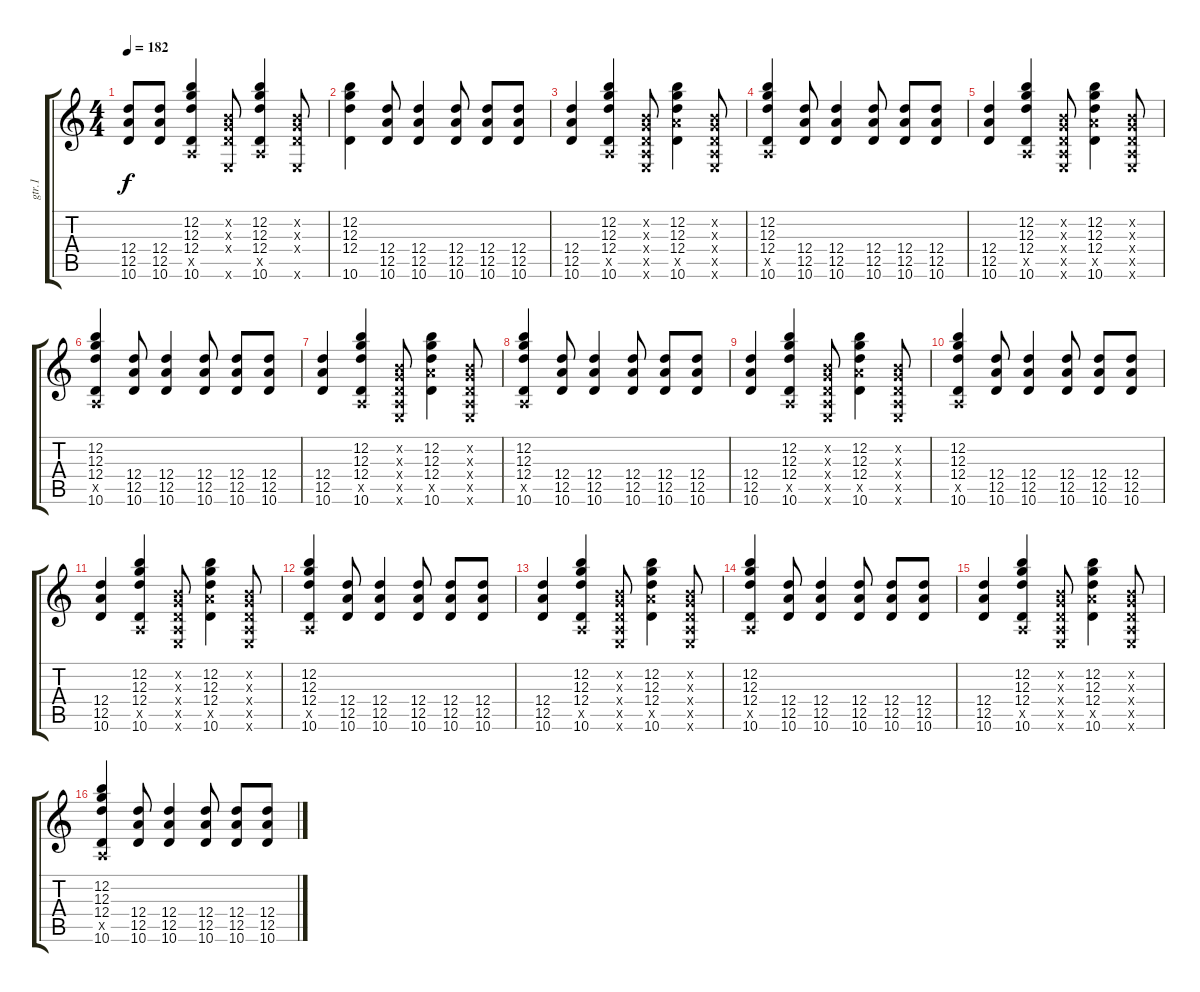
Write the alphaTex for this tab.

\track ("gtr.1" "gtr.1") {instrument distortionguitar}
\staff {score tabs}
\tuning (E4 B3 G3 D3 A2 E2) {hide}
\ts (4 4)
\tempo 182
\clef g2
\ks c
(12.4{t} 12.5{t} 10.6{t}).8{dy f} (12.4 12.5 10.6).8 (12.2 12.3 12.4 0.5{x} 10.6).4 (0.2{x} 0.3{x} 0.4{x} 0.6{x}).8 (12.2 12.3 12.4 0.5{x} 10.6).4 (0.2{x} 0.3{x} 0.4{x} 0.6{x}).8 |
(12.2 12.3 12.4 10.6).4 (12.4 12.5 10.6).8 (12.4 12.5 10.6).4 (12.4 12.5 10.6).8 (12.4 12.5 10.6).8 (12.4 12.5 10.6).8 |
(12.4 12.5 10.6).4 (12.2 12.3 12.4 0.5{x} 10.6).4 (0.2{x} 0.3{x} 0.4{x} 0.5{x} 0.6{x}).8 (12.2 12.3 12.4 12.5{x} 10.6).4 (0.2{x} 0.3{x} 0.4{x} 0.5{x} 0.6{x}).8 |
(12.2 12.3 12.4 0.5{x} 10.6).4 (12.4 12.5 10.6).8 (12.4 12.5 10.6).4 (12.4 12.5 10.6).8 (12.4 12.5 10.6).8 (12.4 12.5 10.6).8 |
(12.4 12.5 10.6).4 (12.2 12.3 12.4 0.5{x} 10.6).4 (0.2{x} 0.3{x} 0.4{x} 0.5{x} 0.6{x}).8 (12.2 12.3 12.4 12.5{x} 10.6).4 (0.2{x} 0.3{x} 0.4{x} 0.5{x} 0.6{x}).8 |
(12.2 12.3 12.4 0.5{x} 10.6).4 (12.4 12.5 10.6).8 (12.4 12.5 10.6).4 (12.4 12.5 10.6).8 (12.4 12.5 10.6).8 (12.4 12.5 10.6).8 |
(12.4 12.5 10.6).4 (12.2 12.3 12.4 0.5{x} 10.6).4 (0.2{x} 0.3{x} 0.4{x} 0.5{x} 0.6{x}).8 (12.2 12.3 12.4 12.5{x} 10.6).4 (0.2{x} 0.3{x} 0.4{x} 0.5{x} 0.6{x}).8 |
(12.2 12.3 12.4 0.5{x} 10.6).4 (12.4 12.5 10.6).8 (12.4 12.5 10.6).4 (12.4 12.5 10.6).8 (12.4 12.5 10.6).8 (12.4 12.5 10.6).8 |
(12.4 12.5 10.6).4 (12.2 12.3 12.4 0.5{x} 10.6).4 (0.2{x} 0.3{x} 0.4{x} 0.5{x} 0.6{x}).8 (12.2 12.3 12.4 12.5{x} 10.6).4 (0.2{x} 0.3{x} 0.4{x} 0.5{x} 0.6{x}).8 |
(12.2 12.3 12.4 0.5{x} 10.6).4 (12.4 12.5 10.6).8 (12.4 12.5 10.6).4 (12.4 12.5 10.6).8 (12.4 12.5 10.6).8 (12.4 12.5 10.6).8 |
(12.4 12.5 10.6).4 (12.2 12.3 12.4 0.5{x} 10.6).4 (0.2{x} 0.3{x} 0.4{x} 0.5{x} 0.6{x}).8 (12.2 12.3 12.4 12.5{x} 10.6).4 (0.2{x} 0.3{x} 0.4{x} 0.5{x} 0.6{x}).8 |
(12.2 12.3 12.4 0.5{x} 10.6).4 (12.4 12.5 10.6).8 (12.4 12.5 10.6).4 (12.4 12.5 10.6).8 (12.4 12.5 10.6).8 (12.4 12.5 10.6).8 |
(12.4 12.5 10.6).4 (12.2 12.3 12.4 0.5{x} 10.6).4 (0.2{x} 0.3{x} 0.4{x} 0.5{x} 0.6{x}).8 (12.2 12.3 12.4 12.5{x} 10.6).4 (0.2{x} 0.3{x} 0.4{x} 0.5{x} 0.6{x}).8 |
(12.2 12.3 12.4 0.5{x} 10.6).4 (12.4 12.5 10.6).8 (12.4 12.5 10.6).4 (12.4 12.5 10.6).8 (12.4 12.5 10.6).8 (12.4 12.5 10.6).8 |
(12.4 12.5 10.6).4 (12.2 12.3 12.4 0.5{x} 10.6).4 (0.2{x} 0.3{x} 0.4{x} 0.5{x} 0.6{x}).8 (12.2 12.3 12.4 12.5{x} 10.6).4 (0.2{x} 0.3{x} 0.4{x} 0.5{x} 0.6{x}).8 |
(12.2 12.3 12.4 0.5{x} 10.6).4 (12.4 12.5 10.6).8 (12.4 12.5 10.6).4 (12.4 12.5 10.6).8 (12.4 12.5 10.6).8 (12.4 12.5 10.6).8
